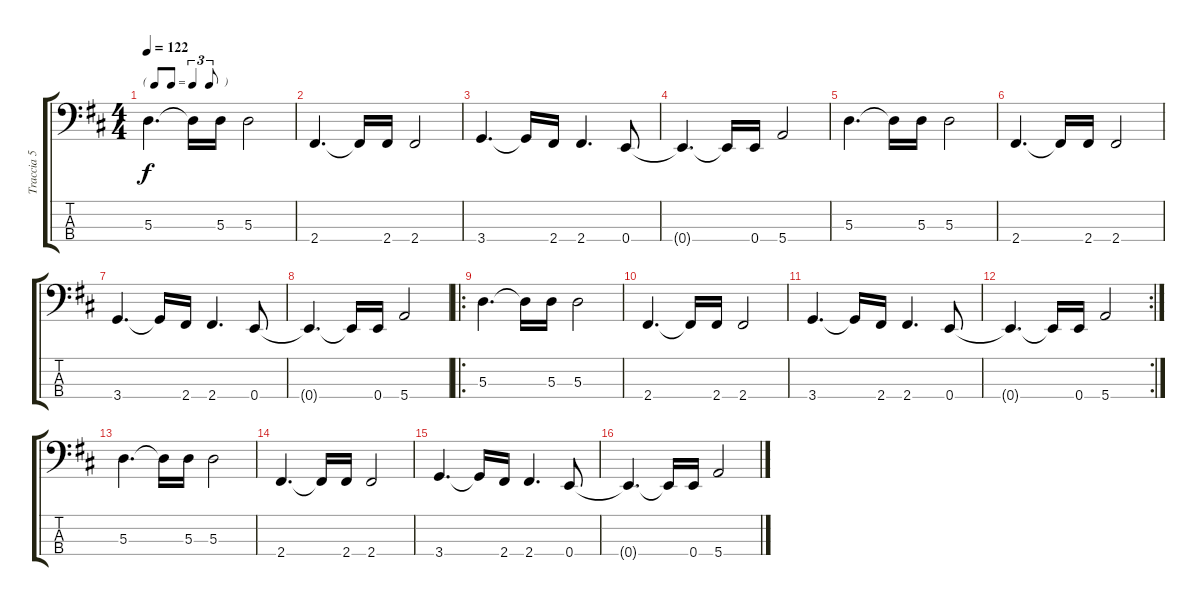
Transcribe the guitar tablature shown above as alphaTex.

\track ("Traccia 5" "Traccia 5") {instrument electricbassfinger}
\staff {score tabs}
\tuning (G2 D2 A1 E1) {hide}
\ts (4 4)
\tf triplet8th
\tempo 122
\clef f4
\ks d
5.3.4{d dy f} 5.3{t}.16 5.3.16 5.3.2 |
2.4.4{d} 2.4{t}.16 2.4.16 2.4.2 |
3.4.4{d} 3.4{t}.16 2.4.16 2.4.4{d} 0.4.8 |
0.4{t}.4{d} 0.4{t}.16 0.4.16 5.4.2 |
5.3.4{d} 5.3{t}.16 5.3.16 5.3.2 |
2.4.4{d} 2.4{t}.16 2.4.16 2.4.2 |
3.4.4{d} 3.4{t}.16 2.4.16 2.4.4{d} 0.4.8 |
0.4{t}.4{d} 0.4{t}.16 0.4.16 5.4.2 |
\ro
5.3.4{d} 5.3{t}.16 5.3.16 5.3.2 |
2.4.4{d} 2.4{t}.16 2.4.16 2.4.2 |
3.4.4{d} 3.4{t}.16 2.4.16 2.4.4{d} 0.4.8 |
\rc 2
0.4{t}.4{d} 0.4{t}.16 0.4.16 5.4.2 |
5.3.4{d} 5.3{t}.16 5.3.16 5.3.2 |
2.4.4{d} 2.4{t}.16 2.4.16 2.4.2 |
3.4.4{d} 3.4{t}.16 2.4.16 2.4.4{d} 0.4.8 |
0.4{t}.4{d} 0.4{t}.16 0.4.16 5.4.2
